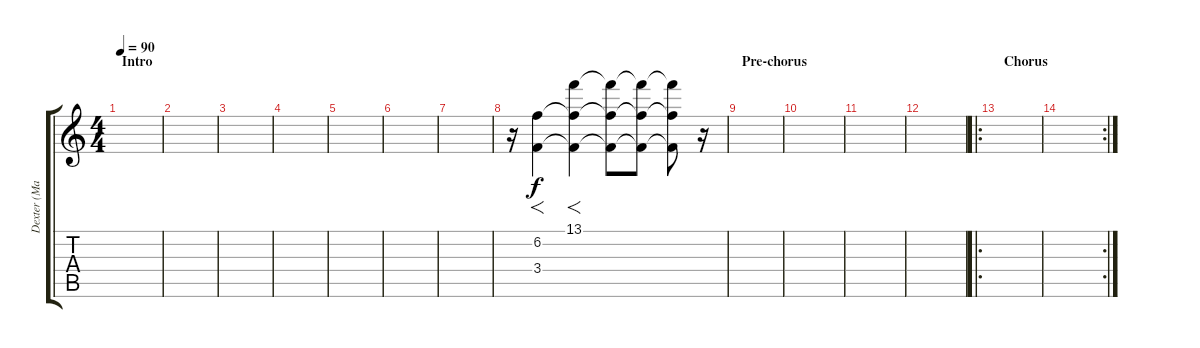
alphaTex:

\track ("Dexter (Main guitar)" "Dexter (Ma") {instrument distortionguitar}
\staff {score tabs}
\tuning (E4 B3 G3 D3 A2 E2) {hide}
\ts (4 4)
\section ("" "Intro")
\tempo 90
\clef g2
\ks c
|
|
|
|
|
|
|
r.16 (6.2 3.4).4{f volume 7} (13.1 6.2{t} 3.4{t}).4{f} (13.1{t} 6.2{t} 3.4{t}).8 (13.1{t} 6.2{t} 3.4{t}).8 (13.1{t} 6.2{t} 3.4{t}).8 r.16 |
\section ("" "Pre-chorus")
|
|
|
|
\ro
\section ("" " Chorus")
|
\rc 2
